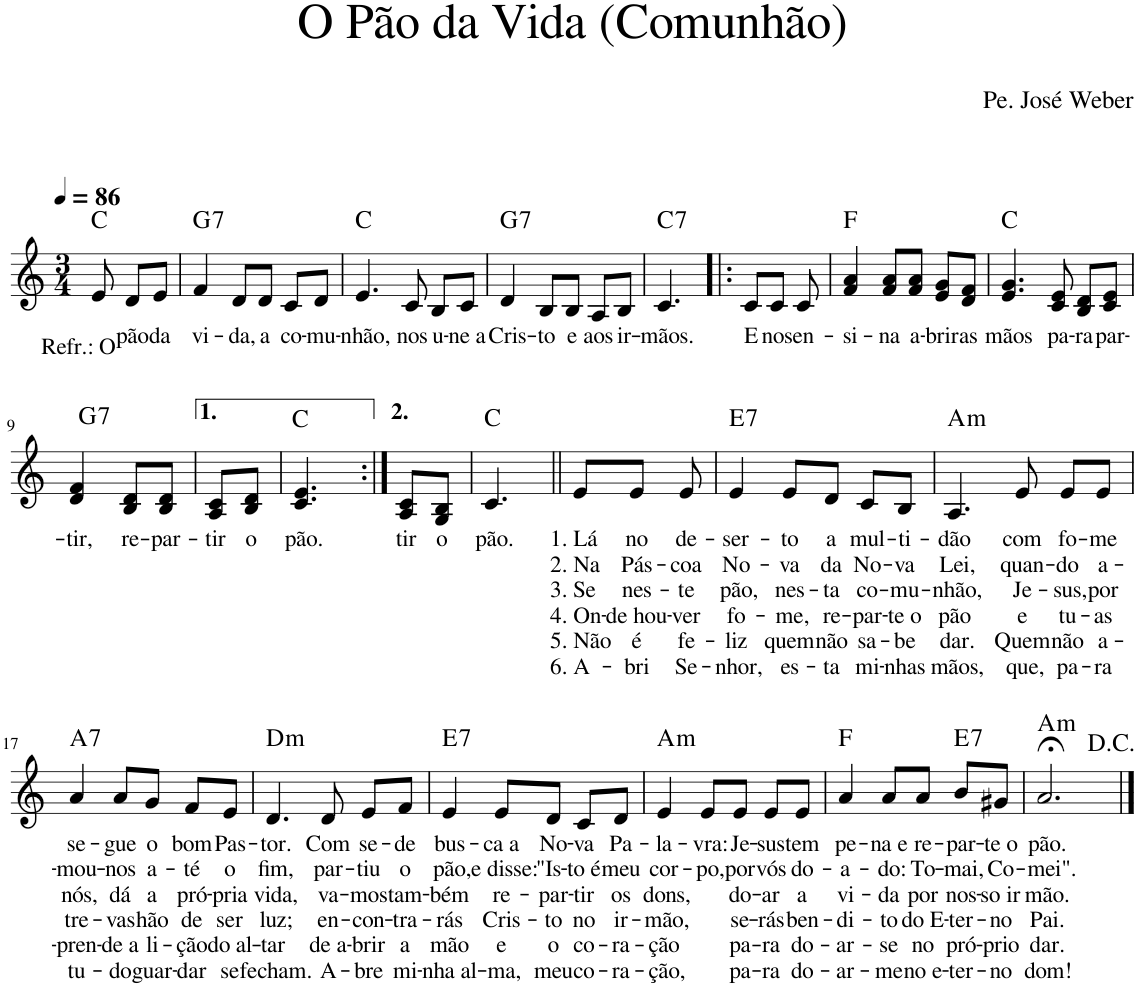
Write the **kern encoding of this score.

**kern	**text	**text	**text	**text	**text	**text	**harte
*part1	*part1	*part1	*part1	*part1	*part1	*part1	*part1
*staff1	*staff1	*staff1	*staff1	*staff1	*staff1	*staff1	*
*I"Voz	*	*	*	*	*	*	*
*I'Vo.	*	*	*	*	*	*	*
*clefG2	*	*	*	*	*	*	*
*k[]	*	*	*	*	*	*	*
*M3/4	*	*	*	*	*	*	*
*MM86	*	*	*	*	*	*	*
=1	=1	=1	=1	=1	=1	=1	=1
!	!LO:LY:b	!	!	!	!	!	!
8e/	Refr.: O	.	.	.	.	.	C:maj
!	!LO:LY:b	!	!	!	!	!	!
8d/L	pão	.	.	.	.	.	.
!	!LO:LY:b	!	!	!	!	!	!
8e/J	da	.	.	.	.	.	.
=2	=2	=2	=2	=2	=2	=2	=2
!	!LO:LY:b	!	!	!	!	!	!LO:H:kt=7
4f/	vi-	.	.	.	.	.	G:7
!	!LO:LY:b	!	!	!	!	!	!
8d/L	-da,	.	.	.	.	.	.
!	!LO:LY:b	!	!	!	!	!	!
8d/J	a	.	.	.	.	.	.
!	!LO:LY:b	!	!	!	!	!	!
8c/L	co-	.	.	.	.	.	.
!	!LO:LY:b	!	!	!	!	!	!
8d/J	-mu-	.	.	.	.	.	.
=3	=3	=3	=3	=3	=3	=3	=3
!	!LO:LY:b	!	!	!	!	!	!
4.e/	-nhão,	.	.	.	.	.	C:maj
!	!LO:LY:b	!	!	!	!	!	!
8c/	nos	.	.	.	.	.	.
!	!LO:LY:b	!	!	!	!	!	!
8B/L	u-	.	.	.	.	.	.
!	!LO:LY:b	!	!	!	!	!	!
8c/J	-ne a	.	.	.	.	.	.
=4	=4	=4	=4	=4	=4	=4	=4
!	!LO:LY:b	!	!	!	!	!	!LO:H:kt=7
4d/	Cris-	.	.	.	.	.	G:7
!	!LO:LY:b	!	!	!	!	!	!
8B/L	-to	.	.	.	.	.	.
!	!LO:LY:b	!	!	!	!	!	!
8B/J	e	.	.	.	.	.	.
!	!LO:LY:b	!	!	!	!	!	!
8A/L	aos	.	.	.	.	.	.
!	!LO:LY:b	!	!	!	!	!	!
8B/J	ir-	.	.	.	.	.	.
=5	=5	=5	=5	=5	=5	=5	=5
!	!LO:LY:b	!	!	!	!	!	!LO:H:kt=7
4.c/	-mãos.	.	.	.	.	.	C:7
=6!|:	=6!|:	=6!|:	=6!|:	=6!|:	=6!|:	=6!|:	=6!|:
!	!LO:LY:b	!	!	!	!	!	!
8c/L	E	.	.	.	.	.	.
!	!LO:LY:b	!	!	!	!	!	!
8c/J	nos	.	.	.	.	.	.
!	!LO:LY:b	!	!	!	!	!	!
8c/	en-	.	.	.	.	.	.
=7	=7	=7	=7	=7	=7	=7	=7
!	!LO:LY:b	!	!	!	!	!	!
4f/ 4a/	-si-	.	.	.	.	.	F:maj
!	!LO:LY:b	!	!	!	!	!	!
8f/ 8a/L	-na	.	.	.	.	.	.
!	!LO:LY:b	!	!	!	!	!	!
8f/ 8a/J	a-	.	.	.	.	.	.
!	!LO:LY:b	!	!	!	!	!	!
8e/ 8g/L	-brir	.	.	.	.	.	.
!	!LO:LY:b	!	!	!	!	!	!
8d/ 8f/J	as	.	.	.	.	.	.
=8	=8	=8	=8	=8	=8	=8	=8
!	!LO:LY:b	!	!	!	!	!	!
4.e/ 4.g/	mãos	.	.	.	.	.	C:maj
!	!LO:LY:b	!	!	!	!	!	!
8c/ 8e/	pa-	.	.	.	.	.	.
!	!LO:LY:b	!	!	!	!	!	!
8B/ 8d/L	-ra	.	.	.	.	.	.
!	!LO:LY:b	!	!	!	!	!	!
8c/ 8e/J	par-	.	.	.	.	.	.
!!LO:LB:g=z
=9	=9	=9	=9	=9	=9	=9	=9
!	!LO:LY:b	!	!	!	!	!	!LO:H:kt=7
4d/ 4f/	-tir,	.	.	.	.	.	G:7
!	!LO:LY:b	!	!	!	!	!	!
8B/ 8d/L	re-	.	.	.	.	.	.
!	!LO:LY:b	!	!	!	!	!	!
8B/ 8d/J	-par-	.	.	.	.	.	.
=10	=10	=10	=10	=10	=10	=10	=10
!	!LO:LY:b	!	!	!	!	!	!
8A/ 8c/L	-tir	.	.	.	.	.	.
!	!LO:LY:b	!	!	!	!	!	!
8B/ 8d/J	o	.	.	.	.	.	.
=11	=11	=11	=11	=11	=11	=11	=11
!	!LO:LY:b	!	!	!	!	!	!
4.c/ 4.e/	pão.	.	.	.	.	.	C:maj
=12:|!	=12:|!	=12:|!	=12:|!	=12:|!	=12:|!	=12:|!	=12:|!
!	!LO:LY:b	!	!	!	!	!	!
8A/ 8c/L	tir	.	.	.	.	.	.
!	!LO:LY:b	!	!	!	!	!	!
8G/ 8B/J	o	.	.	.	.	.	.
=13	=13	=13	=13	=13	=13	=13	=13
!	!LO:LY:b	!	!	!	!	!	!
4.c/	pão.	.	.	.	.	.	C:maj
=14||	=14||	=14||	=14||	=14||	=14||	=14||	=14||
!	!LO:LY:b	!LO:LY:b	!LO:LY:b	!LO:LY:b	!LO:LY:b	!LO:LY:b	!
8e/L	1. Lá	2. Na	3. Se	4. On-	5. Não	6. A-	.
!	!LO:LY:b	!LO:LY:b	!LO:LY:b	!LO:LY:b	!LO:LY:b	!LO:LY:b	!
8e/J	no	Pás-	nes-	-de hou-	é	-bri	.
!	!LO:LY:b	!LO:LY:b	!LO:LY:b	!LO:LY:b	!LO:LY:b	!LO:LY:b	!
8e/	de-	-coa	-te	-ver	fe-	Se-	.
=15	=15	=15	=15	=15	=15	=15	=15
!	!LO:LY:b	!LO:LY:b	!LO:LY:b	!LO:LY:b	!LO:LY:b	!LO:LY:b	!LO:H:kt=7
4e/	-ser-	No-	pão,	fo-	-liz	-nhor,	E:7
!	!LO:LY:b	!LO:LY:b	!LO:LY:b	!LO:LY:b	!LO:LY:b	!LO:LY:b	!
8e/L	-to	-va	nes-	-me,	quem	es-	.
!	!LO:LY:b	!LO:LY:b	!LO:LY:b	!LO:LY:b	!LO:LY:b	!LO:LY:b	!
8d/J	a	da	-ta	re-	não	-ta	.
!	!LO:LY:b	!LO:LY:b	!LO:LY:b	!LO:LY:b	!LO:LY:b	!LO:LY:b	!
8c/L	mul-	No-	co-	-par-	sa-	mi-	.
!	!LO:LY:b	!LO:LY:b	!LO:LY:b	!LO:LY:b	!LO:LY:b	!LO:LY:b	!
8B/J	-ti-	-va	-mu-	-te o	-be	-nhas	.
=16	=16	=16	=16	=16	=16	=16	=16
!	!LO:LY:b	!LO:LY:b	!LO:LY:b	!LO:LY:b	!LO:LY:b	!LO:LY:b	!LO:H:kt=m
4.A/	-dão	Lei,	-nhão,	pão	dar.	mãos,	A:min
!	!LO:LY:b	!LO:LY:b	!LO:LY:b	!LO:LY:b	!LO:LY:b	!LO:LY:b	!
8e/	com	quan-	Je-	e	Quem	que,	.
!	!LO:LY:b	!LO:LY:b	!LO:LY:b	!LO:LY:b	!LO:LY:b	!LO:LY:b	!
8e/L	fo-	-do	-sus,	tu-	não	pa-	.
!	!LO:LY:b	!LO:LY:b	!LO:LY:b	!LO:LY:b	!LO:LY:b	!LO:LY:b	!
8e/J	-me	a-	por	-as	a-	-ra	.
!!LO:LB:g=z
=17	=17	=17	=17	=17	=17	=17	=17
!	!LO:LY:b	!LO:LY:b	!LO:LY:b	!LO:LY:b	!LO:LY:b	!LO:LY:b	!LO:H:kt=7
4a/	se-	-mou-	nós,	tre-	-pren-	tu-	A:7
!	!LO:LY:b	!LO:LY:b	!LO:LY:b	!LO:LY:b	!LO:LY:b	!LO:LY:b	!
8a/L	-gue	-nos	dá	-vas	-de a	-do	.
!	!LO:LY:b	!LO:LY:b	!LO:LY:b	!LO:LY:b	!LO:LY:b	!LO:LY:b	!
8g/J	o	a-	a	hão	li-	guar-	.
!	!LO:LY:b	!LO:LY:b	!LO:LY:b	!LO:LY:b	!LO:LY:b	!LO:LY:b	!
8f/L	bom	-té	pró-	de	-ção	-dar	.
!	!LO:LY:b	!LO:LY:b	!LO:LY:b	!LO:LY:b	!LO:LY:b	!LO:LY:b	!
8e/J	Pas-	o	-pria	ser	do al-	se	.
=18	=18	=18	=18	=18	=18	=18	=18
!	!LO:LY:b	!LO:LY:b	!LO:LY:b	!LO:LY:b	!LO:LY:b	!LO:LY:b	!LO:H:kt=m
4.d/	-tor.	fim,	vida,	luz;	-tar	fecham.	D:min
!	!LO:LY:b	!LO:LY:b	!LO:LY:b	!LO:LY:b	!LO:LY:b	!LO:LY:b	!
8d/	Com	par-	-va-	en-	de a-	A-	.
!	!LO:LY:b	!LO:LY:b	!LO:LY:b	!LO:LY:b	!LO:LY:b	!LO:LY:b	!
8e/L	se-	-tiu	-mos	-con-	-brir	-bre	.
!	!LO:LY:b	!LO:LY:b	!LO:LY:b	!LO:LY:b	!LO:LY:b	!LO:LY:b	!
8f/J	-de	o	tam-	-tra-	a	mi-	.
=19	=19	=19	=19	=19	=19	=19	=19
!	!LO:LY:b	!LO:LY:b	!LO:LY:b	!LO:LY:b	!LO:LY:b	!LO:LY:b	!LO:H:kt=7
4e/	bus-	pão,	-bém	-rás	mão	-nha al-	E:7
!	!LO:LY:b	!LO:LY:b	!LO:LY:b	!LO:LY:b	!LO:LY:b	!LO:LY:b	!
8e/L	-ca a	e disse:	re-	Cris-	e	-ma,	.
!	!LO:LY:b	!LO:LY:b	!LO:LY:b	!LO:LY:b	!LO:LY:b	!LO:LY:b	!
8d/J	No-	"Is-	-par-	-to	o	meu	.
!	!LO:LY:b	!LO:LY:b	!LO:LY:b	!LO:LY:b	!LO:LY:b	!LO:LY:b	!
8c/L	-va	-to é	-tir	no	co-	co-	.
!	!LO:LY:b	!LO:LY:b	!LO:LY:b	!LO:LY:b	!LO:LY:b	!LO:LY:b	!
8d/J	Pa-	meu	os	ir-	-ra-	-ra-	.
=20	=20	=20	=20	=20	=20	=20	=20
!	!LO:LY:b	!LO:LY:b	!LO:LY:b	!LO:LY:b	!LO:LY:b	!LO:LY:b	!LO:H:kt=m
4e/	-la-	cor-	dons,	-mão,	-ção	-ção,	A:min
!	!LO:LY:b	!LO:LY:b	!	!	!	!	!
8e/L	-vra:	-po,	.	.	.	.	.
!	!LO:LY:b	!LO:LY:b	!LO:LY:b	!LO:LY:b	!LO:LY:b	!LO:LY:b	!
8e/J	Je-	por	do-	se-	pa-	pa-	.
!	!LO:LY:b	!LO:LY:b	!LO:LY:b	!LO:LY:b	!LO:LY:b	!LO:LY:b	!
8e/L	-sus	vós	-ar	-rás	-ra	-ra	.
!	!LO:LY:b	!LO:LY:b	!LO:LY:b	!LO:LY:b	!LO:LY:b	!LO:LY:b	!
8e/J	tem	do-	a	ben-	do-	do-	.
=21	=21	=21	=21	=21	=21	=21	=21
!	!LO:LY:b	!LO:LY:b	!LO:LY:b	!LO:LY:b	!LO:LY:b	!LO:LY:b	!
4a/	pe-	-a-	vi-	-di-	-ar-	-ar-	F:maj
!	!LO:LY:b	!LO:LY:b	!LO:LY:b	!LO:LY:b	!LO:LY:b	!LO:LY:b	!
8a/L	-na e	-do:	-da	-to	-se	-me	.
!	!LO:LY:b	!LO:LY:b	!LO:LY:b	!LO:LY:b	!LO:LY:b	!LO:LY:b	!
8a/J	re-	To-	por	do E-	no	no e-	.
!	!LO:LY:b	!LO:LY:b	!LO:LY:b	!LO:LY:b	!LO:LY:b	!LO:LY:b	!LO:H:kt=7
8b/L	-par-	-mai,	nos-	-ter-	pró-	-ter-	E:7
!	!LO:LY:b	!LO:LY:b	!LO:LY:b	!LO:LY:b	!LO:LY:b	!LO:LY:b	!
8g#X/J	-te o	Co-	-so ir	-no	-prio	-no	.
=22	=22	=22	=22	=22	=22	=22	=22
!	!LO:LY:b	!LO:LY:b	!LO:LY:b	!LO:LY:b	!LO:LY:b	!LO:LY:b	!LO:H:kt=m
2.a;</	pão.	-mei".	mão.	Pai.	dar.	dom!	A:min
==	==	==	==	==	==	==	==
*-	*-	*-	*-	*-	*-	*-	*-
